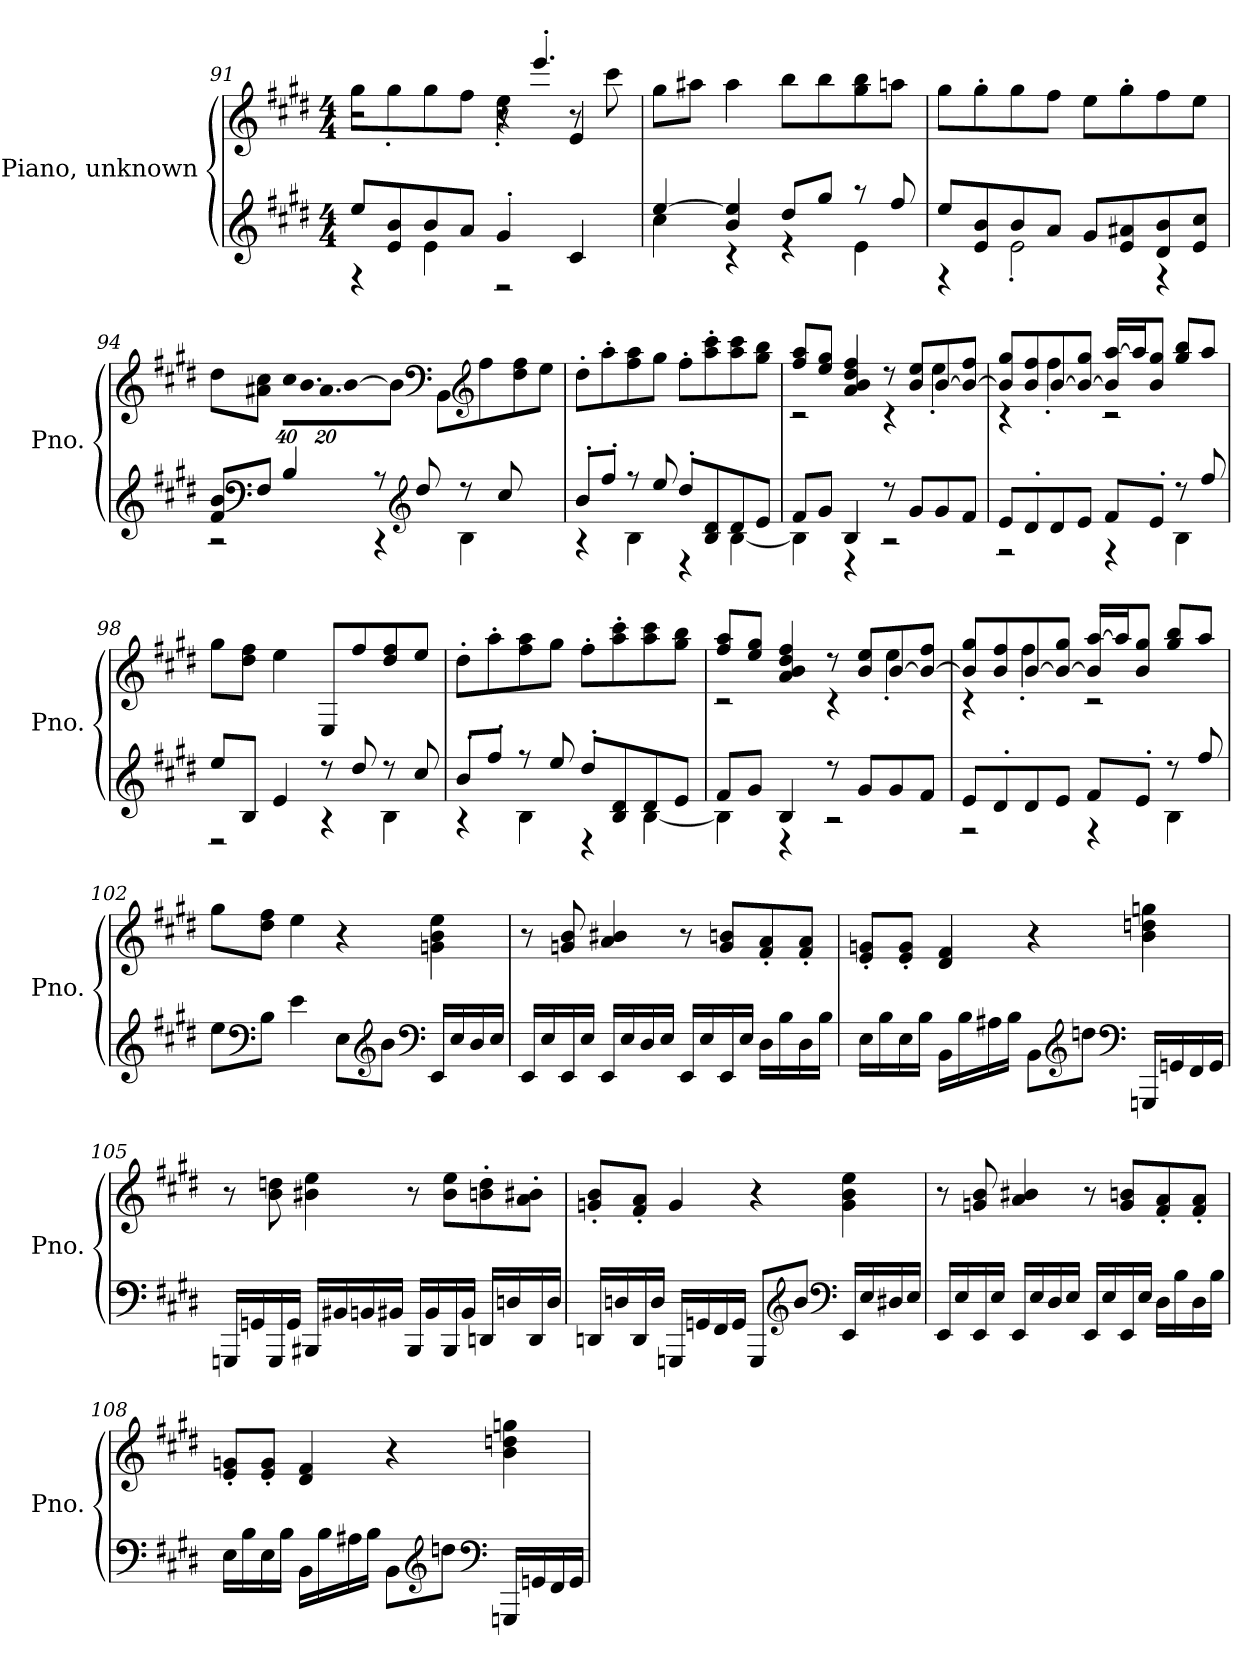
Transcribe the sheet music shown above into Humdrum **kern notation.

**kern	**kern
*part1	*part1
*staff2	*staff1
*I"Piano, unknown	*
*I'Pno.	*
*clefG2	*clefG2
*k[f#c#g#d#]	*k[f#c#g#d#]
*M4/4	*M4/4
=91	=91
*^	*^
*	*	*	*^
8ee/L	4r	2r	8gg#\L	2r
8e/ 8b/	.	.	8gg#'\	.
8b/	4e\	.	8gg#\	.
8a/J	.	.	8ff#\J	.
4g#'/	2r	8r	4ee'\	4r
.	.	4.eee'/	.	.
4c#/	.	.	8r	4e/
.	.	.	8ccc#\	.
*	*	*v	*v	*v
=92	=92	=92
[4ee/	4cc#\	8gg#\L
.	.	8aa#X\J
4b/ 4ee/]	4r	4aa#\
8dd#/L	4r	8bb\L
8gg#/J	.	8bb\
8r	4e\	8gg#\ 8bb\
8ff#/	.	8aan\J
!!LO:LB:g=z
=93	=93	=93
8ee/L	4r	8gg#\L
8e/ 8b/	.	8gg#'\
8b/	2e'\	8gg#\
8a/J	.	8ff#\J
8g#/L	.	8ee\L
8e/ 8a#X/	.	8gg#'\
8d#/ 8b/	4r	8ff#\
8e/ 8cc#/J	.	8ee\J
=94	=94	=94
8f#/ 8b/L	2r	8dd#\L
*clefF4	*	*
8F#/J	.	8a#X\ 8cc#\J
*	*	*Xbrackettup
!	!	!LO:N:vis=32
4B/	.	640%23cc#\LLL
!	!	!LO:N:vis=64.
.	.	640%17b\L
!	!	!LO:N:vis=64.
.	.	640%17a#\J
!	!	!LO:N:vis=32
.	.	[640%23b\JJ
.	.	8b\J]
*	*	*clefF4
8r	4r	8BB\L
*clefG2	*	*clefG2
8dd#/	.	8ff#\
8r	4B\	8dd#\ 8ff#\
8cc#/	.	8ee\J
=95	=95	=95
8b'/L	4r	8dd#'\L
8ff#'/J	.	8aa'\
8r	4B\	8ff#\ 8aa\
8ee/	.	8gg#\J
8dd#'/L	4r	8ff#'\L
8B/ 8d#/	.	8aa\' 8ccc#\'
8d#/	[4B\	8aa\ 8ccc#\
8e/J	.	8gg#\ 8bb\J
!!LO:LB:g=z
=96	=96	=96
*	*	*^
8f#/L	4B\]	8ff#/ 8aa/L	2r
8g#/J	.	8ee/ 8gg#/J	.
4B/	4r	4a/ 4b/ 4dd#/ 4ff#/	.
8r	2r	8r	4r
8g#/L	.	8b/ 8ee/L	.
8g#/	.	[8b/	4ee'\
8f#/J	.	8b/_ 8ff#/J	.
=97	=97	=97	=97
8e/L	2r	8b/] 8gg#/L	4r
8d#'/	.	8b/ 8ff#/	.
8d#/	.	[8b/	4ff#'\
8e/J	.	8b/_ 8gg#/J	.
8f#/L	4r	16b/] [16aa/LL	2r
.	.	16aa/J]	.
8e'/J	.	8b/ 8gg#/J	.
8r	4B\	8gg#/ 8bb/L	.
8ff#/	.	8aa/J	.
*	*	*v	*v
=98	=98	=98
8ee/L	2r	8gg#\L
8B/J	.	8dd#\ 8ff#\J
4e/	.	4ee\
8r	4r	8E/L
8dd#/	.	8ff#/
8r	4B\	8dd#/ 8ff#/
8cc#/	.	8ee/J
=99	=99	=99
8b'/L	4r	8dd#'\L
8ff#'/J	.	8aa'\
8r	4B\	8ff#\ 8aa\
8ee/	.	8gg#\J
8dd#'/L	4r	8ff#'\L
8B/ 8d#/	.	8aa\' 8ccc#\'
8d#/	[4B\	8aa\ 8ccc#\
8e/J	.	8gg#\ 8bb\J
!!LO:PB:g=z
=100	=100	=100
*	*	*^
8f#/L	4B\]	8ff#/ 8aa/L	2r
8g#/J	.	8ee/ 8gg#/J	.
4B/	4r	4a/ 4b/ 4dd#/ 4ff#/	.
8r	2r	8r	4r
8g#/L	.	8b/ 8ee/L	.
8g#/	.	[8b/	4ee'\
8f#/J	.	8b/_ 8ff#/J	.
=101	=101	=101	=101
8e/L	2r	8b/] 8gg#/L	4r
8d#'/	.	8b/ 8ff#/	.
8d#/	.	[8b/	4ff#'\
8e/J	.	8b/_ 8gg#/J	.
8f#/L	4r	16b/] [16aa/LL	2r
.	.	16aa/J]	.
8e'/J	.	8b/ 8gg#/J	.
8r	4B\	8gg#/ 8bb/L	.
8ff#/	.	8aa/J	.
*v	*v	*	*
*	*v	*v
=102	=102
8ee\L	8gg#\L
*clefF4	*
8B\J	8dd#\ 8ff#\J
4e\	4ee\
8E\L	4r
*clefG2	*
8b\J	.
*clefF4	*
16EE/LL	4gn\ 4b\ 4ee\
16E/	.
16D#/	.
16E/JJ	.
!!LO:LB:g=z
=103	=103
16EE/LL	8r
16E/	.
16EE/	8gn/ 8b/
16E/JJ	.
16EE/LL	4a/ 4b#X/
16E/	.
16D#/	.
16E/JJ	.
16EE/LL	8r
16E/	.
16EE/	8g/ 8bn/L
16E/JJ	.
16D#\LL	8f#/' 8a/'
16B\	.
16D#\	8f#/' 8a/'J
16B\JJ	.
=104	=104
16E\LL	8e/' 8gn/'L
16B\	.
16E\	8e/' 8g/'J
16B\JJ	.
16BB\LL	4d#/ 4f#/
16B\	.
16A#X\	.
16B\JJ	.
8BB\L	4r
*clefG2	*
8ddn\J	.
*clefF4	*
16GGGn/LL	4b\ 4ddn\ 4ggn\
16GGn/	.
16FF#/	.
16GG/JJ	.
!!LO:LB:g=z
=105	=105
16GGGn/LL	8r
16GGn/	.
16GGG/	8b\ 8ddn\
16GG/JJ	.
16BBB#X/LL	4b#X\ 4ee\
16BB#X/	.
16BBn/	.
16BB#X/JJ	.
16BBB#/LL	8r
16BB#/	.
16BBB#/	8b#\ 8ee\L
16BB#/JJ	.
16DDn/LL	8bn\' 8dd\'
16Dn/	.
16DD/	8a\' 8b#X\'J
16D/JJ	.
=106	=106
16DDn/LL	8gn/' 8b/'L
16Dn/	.
16DD/	8f#/' 8a/'J
16D/JJ	.
16GGGn/LL	4g/
16GGn/	.
16FF#/	.
16GG/JJ	.
8GGG/L	4r
*clefG2	*
8b/J	.
*clefF4	*
16EE/LL	4g\ 4b\ 4ee\
16E/	.
16D#X/	.
16E/JJ	.
!!LO:LB:g=z
=107	=107
16EE/LL	8r
16E/	.
16EE/	8gn/ 8b/
16E/JJ	.
16EE/LL	4a/ 4b#X/
16E/	.
16D#/	.
16E/JJ	.
16EE/LL	8r
16E/	.
16EE/	8g/ 8bn/L
16E/JJ	.
16D#\LL	8f#/' 8a/'
16B\	.
16D#\	8f#/' 8a/'J
16B\JJ	.
=108	=108
16E\LL	8e/' 8gn/'L
16B\	.
16E\	8e/' 8g/'J
16B\JJ	.
16BB\LL	4d#/ 4f#/
16B\	.
16A#X\	.
16B\JJ	.
8BB\L	4r
*clefG2	*
8ddn\J	.
*clefF4	*
16GGGn/LL	4b\ 4ddn\ 4ggn\
16GGn/	.
16FF#/	.
16GG/JJ	.
=	=
*-	*-
